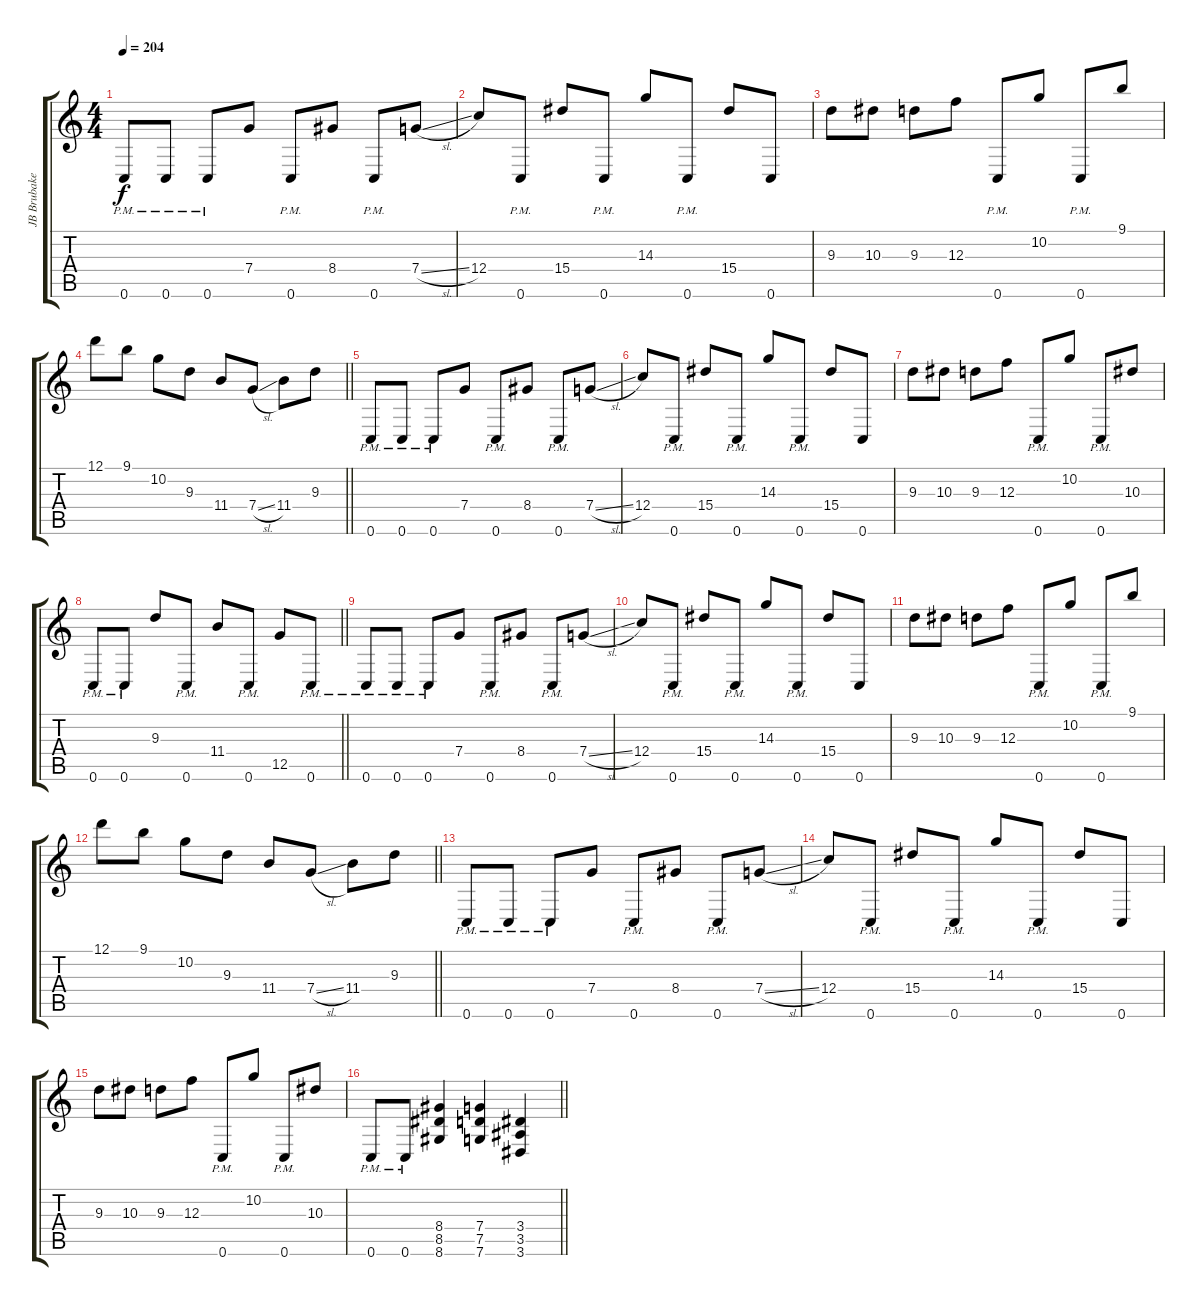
\track ("JB Brubaker" "JB Brubake") {instrument distortionguitar}
\staff {score tabs}
\tuning (D4 A3 F3 C3 G2 C2) {hide}
\ts (4 4)
\section ("" "")
\tempo 204
\clef g2
\ks c
0.6{pm}.8{dy f instrument distortionguitar} 0.6{pm}.8 0.6{pm}.8 7.4.8 0.6{pm}.8 8.4.8 0.6{pm}.8 7.4{sl}.8 |
12.4.8 0.6{pm}.8 15.4.8 0.6{pm}.8 14.3.8 0.6{pm}.8 15.4.8 0.6.8 |
9.3.8 10.3.8 9.3.8 12.3.8 0.6{pm}.8 10.2.8 0.6{pm}.8 9.1.8 |
\barLineRight lightlight
12.1.8 9.1.8 10.2.8 9.3.8 11.4.8 7.4{sl}.8 11.4.8 9.3.8 |
\section ("" "")
0.6{pm}.8 0.6{pm}.8 0.6{pm}.8 7.4.8 0.6{pm}.8 8.4.8 0.6{pm}.8 7.4{sl}.8 |
12.4.8 0.6{pm}.8 15.4.8 0.6{pm}.8 14.3.8 0.6{pm}.8 15.4.8 0.6.8 |
9.3.8 10.3.8 9.3.8 12.3.8 0.6{pm}.8 10.2.8 0.6{pm}.8 10.3.8 |
\barLineRight lightlight
0.6{pm}.8 0.6{pm}.8 9.3.8 0.6{pm}.8 11.4.8 0.6{pm}.8 12.5.8 0.6{pm}.8 |
\section ("" "")
0.6{pm}.8 0.6{pm}.8 0.6{pm}.8 7.4.8 0.6{pm}.8 8.4.8 0.6{pm}.8 7.4{sl}.8 |
12.4.8 0.6{pm}.8 15.4.8 0.6{pm}.8 14.3.8 0.6{pm}.8 15.4.8 0.6.8 |
9.3.8 10.3.8 9.3.8 12.3.8 0.6{pm}.8 10.2.8 0.6{pm}.8 9.1.8 |
\barLineRight lightlight
12.1.8 9.1.8 10.2.8 9.3.8 11.4.8 7.4{sl}.8 11.4.8 9.3.8 |
\section ("" "")
0.6{pm}.8 0.6{pm}.8 0.6{pm}.8 7.4.8 0.6{pm}.8 8.4.8 0.6{pm}.8 7.4{sl}.8 |
12.4.8 0.6{pm}.8 15.4.8 0.6{pm}.8 14.3.8 0.6{pm}.8 15.4.8 0.6.8 |
9.3.8 10.3.8 9.3.8 12.3.8 0.6{pm}.8 10.2.8 0.6{pm}.8 10.3.8 |
\barLineRight lightlight
0.6{pm}.8 0.6{pm}.8 (8.4 8.5 8.6).4 (7.4 7.5 7.6).4 (3.4 3.5 3.6).4
